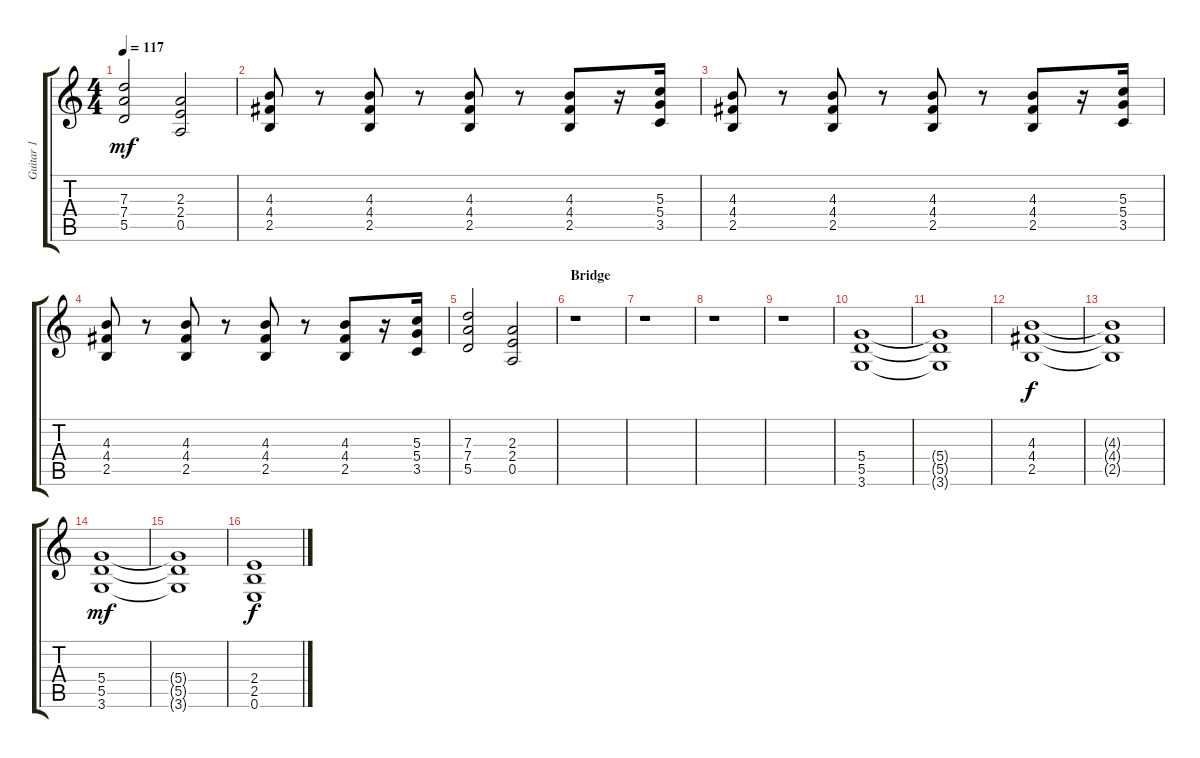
\track ("Guitar 1" "Guitar 1") {instrument overdrivenguitar}
\staff {score tabs}
\tuning (E4 B3 G3 D3 A2 E2) {hide}
\ts (4 4)
\tempo 117
\clef g2
\ks c
(7.3 7.4 5.5).2{dy mf} (2.3 2.4 0.5).2 |
(4.3 4.4 2.5).8 r.8 (4.3 4.4 2.5).8 r.8 (4.3 4.4 2.5).8 r.8 (4.3 4.4 2.5).8 r.16 (5.3 5.4 3.5).16 |
(4.3 4.4 2.5).8 r.8 (4.3 4.4 2.5).8 r.8 (4.3 4.4 2.5).8 r.8 (4.3 4.4 2.5).8 r.16 (5.3 5.4 3.5).16 |
(4.3 4.4 2.5).8 r.8 (4.3 4.4 2.5).8 r.8 (4.3 4.4 2.5).8 r.8 (4.3 4.4 2.5).8 r.16 (5.3 5.4 3.5).16 |
(7.3 7.4 5.5).2 (2.3 2.4 0.5).2 |
\section ("" "Bridge")
r.1 |
r.1 |
r.1 |
r.1 |
(5.4 5.5 3.6).1 |
(5.4{t} 5.5{t} 3.6{t}).1 |
(4.3 4.4 2.5).1{dy f} |
(4.3{t} 4.4{t} 2.5{t}).1 |
(5.4 5.5 3.6).1{dy mf} |
(5.4{t} 5.5{t} 3.6{t}).1 |
(2.4 2.5 0.6).1{dy f}
